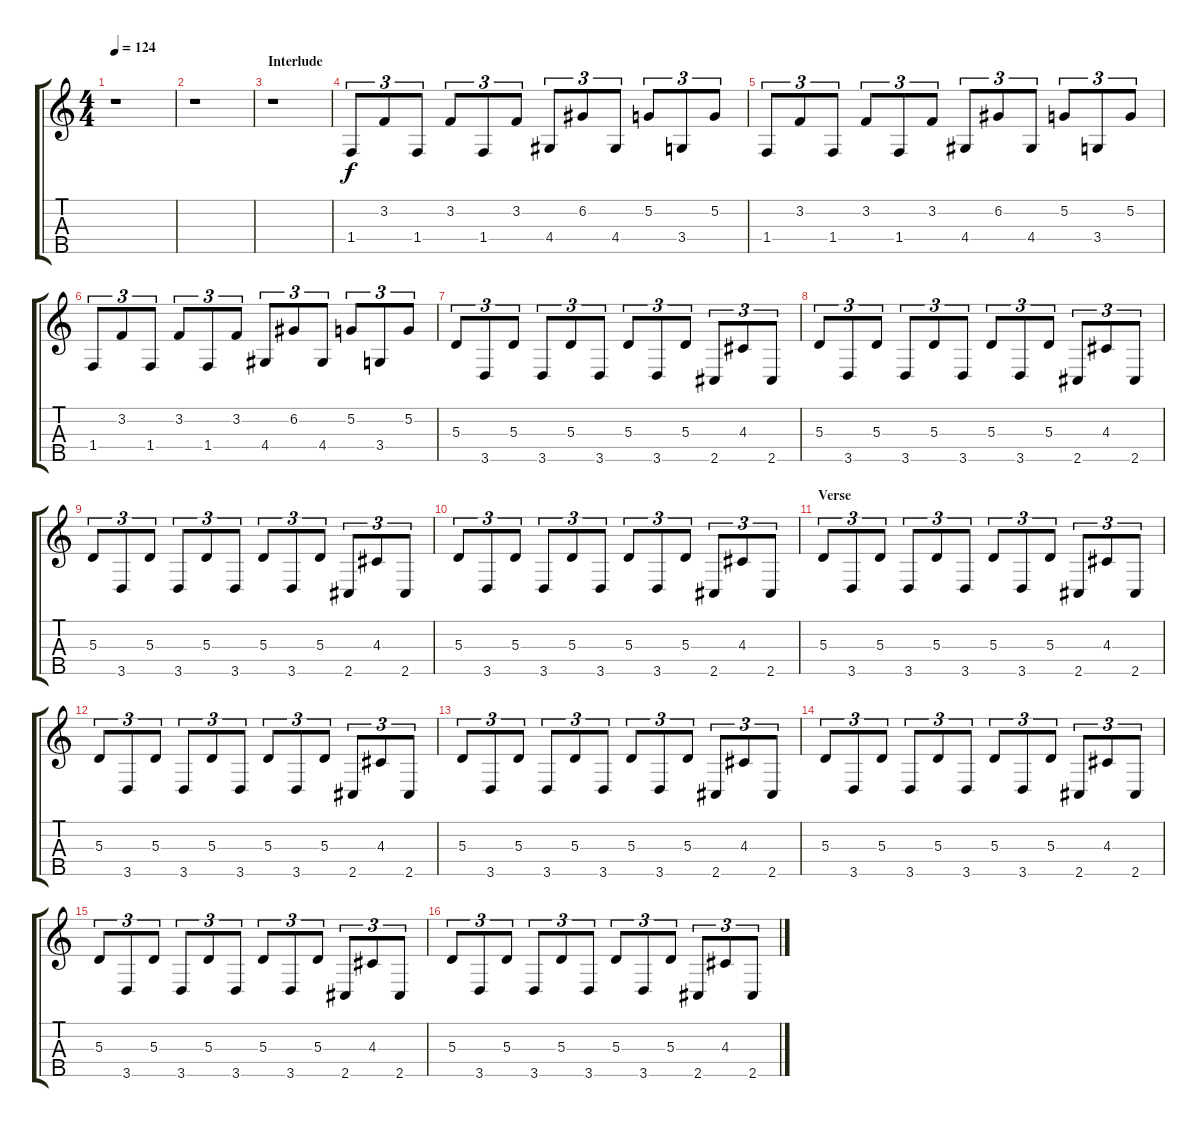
\track (" " " ") {instrument lead2sawtooth}
\staff {score tabs}
\tuning (G4 D4 A3 E3 B2) {hide}
\ts (4 4)
\tempo 124
\clef g2
\ks c
r.1{dy f} |
r.1 |
\section ("" "Interlude")
r.1 |
1.4.8{tu (3 2) volume 0} 3.2.8{tu (3 2)} 1.4.8{tu (3 2)} 3.2.8{tu (3 2)} 1.4.8{tu (3 2)} 3.2.8{tu (3 2)} 4.4.8{tu (3 2) volume 12} 6.2.8{tu (3 2)} 4.4.8{tu (3 2)} 5.2.8{tu (3 2)} 3.4.8{tu (3 2)} 5.2.8{tu (3 2)} |
1.4.8{tu (3 2)} 3.2.8{tu (3 2)} 1.4.8{tu (3 2)} 3.2.8{tu (3 2)} 1.4.8{tu (3 2)} 3.2.8{tu (3 2)} 4.4.8{tu (3 2)} 6.2.8{tu (3 2)} 4.4.8{tu (3 2)} 5.2.8{tu (3 2)} 3.4.8{tu (3 2)} 5.2.8{tu (3 2)} |
1.4.8{tu (3 2)} 3.2.8{tu (3 2)} 1.4.8{tu (3 2)} 3.2.8{tu (3 2)} 1.4.8{tu (3 2)} 3.2.8{tu (3 2)} 4.4.8{tu (3 2)} 6.2.8{tu (3 2)} 4.4.8{tu (3 2)} 5.2.8{tu (3 2)} 3.4.8{tu (3 2)} 5.2.8{tu (3 2)} |
5.3.8{tu (3 2) volume 8} 3.5.8{tu (3 2)} 5.3.8{tu (3 2)} 3.5.8{tu (3 2)} 5.3.8{tu (3 2)} 3.5.8{tu (3 2)} 5.3.8{tu (3 2)} 3.5.8{tu (3 2)} 5.3.8{tu (3 2)} 2.5.8{tu (3 2)} 4.3.8{tu (3 2)} 2.5.8{tu (3 2)} |
5.3.8{tu (3 2)} 3.5.8{tu (3 2)} 5.3.8{tu (3 2)} 3.5.8{tu (3 2)} 5.3.8{tu (3 2)} 3.5.8{tu (3 2)} 5.3.8{tu (3 2)} 3.5.8{tu (3 2)} 5.3.8{tu (3 2)} 2.5.8{tu (3 2)} 4.3.8{tu (3 2)} 2.5.8{tu (3 2)} |
5.3.8{tu (3 2)} 3.5.8{tu (3 2)} 5.3.8{tu (3 2)} 3.5.8{tu (3 2)} 5.3.8{tu (3 2)} 3.5.8{tu (3 2)} 5.3.8{tu (3 2)} 3.5.8{tu (3 2)} 5.3.8{tu (3 2)} 2.5.8{tu (3 2)} 4.3.8{tu (3 2)} 2.5.8{tu (3 2)} |
5.3.8{tu (3 2)} 3.5.8{tu (3 2)} 5.3.8{tu (3 2)} 3.5.8{tu (3 2)} 5.3.8{tu (3 2)} 3.5.8{tu (3 2)} 5.3.8{tu (3 2)} 3.5.8{tu (3 2)} 5.3.8{tu (3 2)} 2.5.8{tu (3 2)} 4.3.8{tu (3 2)} 2.5.8{tu (3 2)} |
\section ("" "Verse")
5.3.8{tu (3 2)} 3.5.8{tu (3 2)} 5.3.8{tu (3 2)} 3.5.8{tu (3 2)} 5.3.8{tu (3 2)} 3.5.8{tu (3 2)} 5.3.8{tu (3 2)} 3.5.8{tu (3 2)} 5.3.8{tu (3 2)} 2.5.8{tu (3 2)} 4.3.8{tu (3 2)} 2.5.8{tu (3 2)} |
5.3.8{tu (3 2)} 3.5.8{tu (3 2)} 5.3.8{tu (3 2)} 3.5.8{tu (3 2)} 5.3.8{tu (3 2)} 3.5.8{tu (3 2)} 5.3.8{tu (3 2)} 3.5.8{tu (3 2)} 5.3.8{tu (3 2)} 2.5.8{tu (3 2)} 4.3.8{tu (3 2)} 2.5.8{tu (3 2)} |
5.3.8{tu (3 2)} 3.5.8{tu (3 2)} 5.3.8{tu (3 2)} 3.5.8{tu (3 2)} 5.3.8{tu (3 2)} 3.5.8{tu (3 2)} 5.3.8{tu (3 2)} 3.5.8{tu (3 2)} 5.3.8{tu (3 2)} 2.5.8{tu (3 2)} 4.3.8{tu (3 2)} 2.5.8{tu (3 2)} |
5.3.8{tu (3 2)} 3.5.8{tu (3 2)} 5.3.8{tu (3 2)} 3.5.8{tu (3 2)} 5.3.8{tu (3 2)} 3.5.8{tu (3 2)} 5.3.8{tu (3 2)} 3.5.8{tu (3 2)} 5.3.8{tu (3 2)} 2.5.8{tu (3 2)} 4.3.8{tu (3 2)} 2.5.8{tu (3 2)} |
5.3.8{tu (3 2)} 3.5.8{tu (3 2)} 5.3.8{tu (3 2)} 3.5.8{tu (3 2)} 5.3.8{tu (3 2)} 3.5.8{tu (3 2)} 5.3.8{tu (3 2)} 3.5.8{tu (3 2)} 5.3.8{tu (3 2)} 2.5.8{tu (3 2)} 4.3.8{tu (3 2)} 2.5.8{tu (3 2)} |
5.3.8{tu (3 2)} 3.5.8{tu (3 2)} 5.3.8{tu (3 2)} 3.5.8{tu (3 2)} 5.3.8{tu (3 2)} 3.5.8{tu (3 2)} 5.3.8{tu (3 2)} 3.5.8{tu (3 2)} 5.3.8{tu (3 2)} 2.5.8{tu (3 2)} 4.3.8{tu (3 2)} 2.5.8{tu (3 2)}
